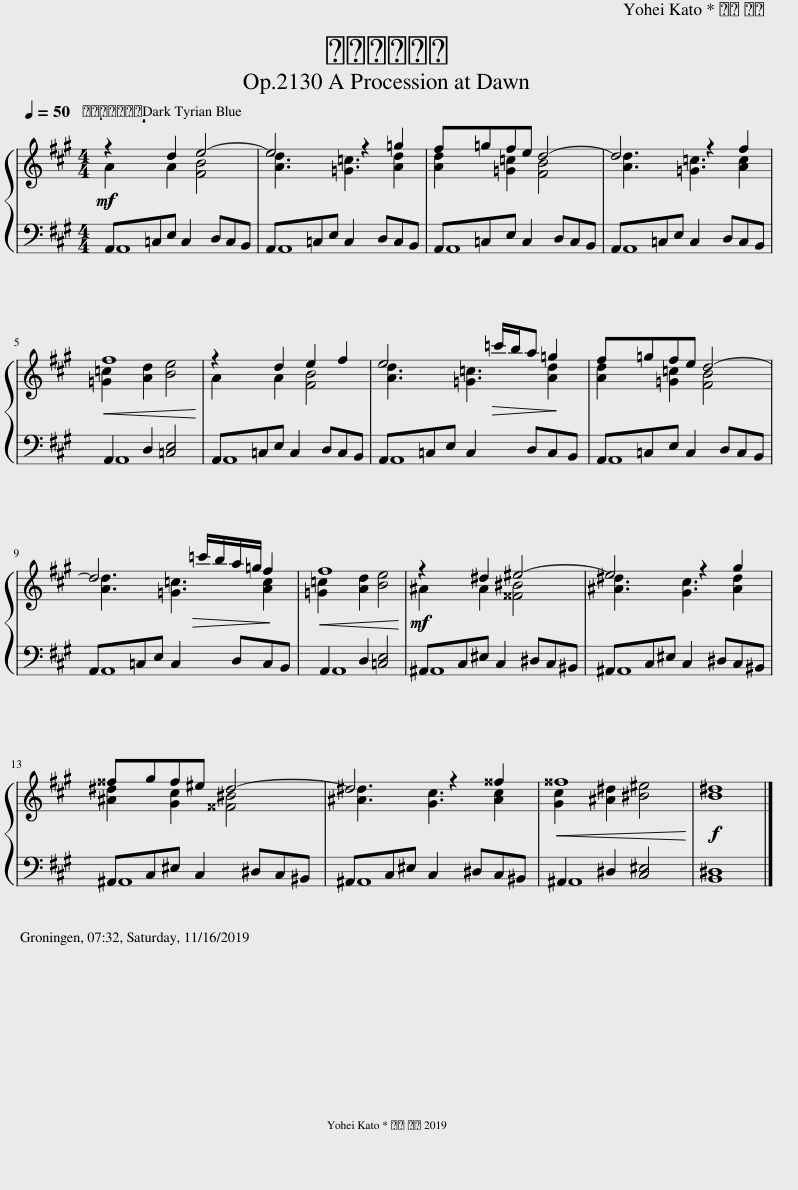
X:1
%%score { ( 1 2 ) | ( 3 4 ) }
L:1/8
Q:1/4=50
M:4/4
I:linebreak $
K:A
V:1 treble
V:2 treble
V:3 bass
V:4 bass
V:1
!mf! A2 A2 [FB]4 | [Ad]3 [=G=c]3 [Ad]2 | [Ad]2 [=G=c]2 [FB]4 | [Ad]3 [=G=c]3 [Ac]2 |$!<(! [=G=c]2 [Ad]2 [Be]4!<)! | %5
 A2 A2 [FB]4 | [Ad]3!>(! [=G=c]3 [Ad]2!>)! | [Ad]2 [=G=c]2 [FB]4 |$ [Ad]3!>(! [=G=c]3 [Ac]2!>)! |!<(! [=G=c]2 [Ad]2 [Be]4!<)! | %10
!mf! ^A2 A2 [^^F^B]4 | [^A^d]3 [Gc]3 [Ad]2 |$ [^A^d]2 [Gc]2 [^^F^B]4 | [^A^d]3 [Gc]3 [Ac]2 |!<(! [Gc]2 [^A^d]2 [^B^e]4!<)! | %15
!f! [B^d]8 |] %16
V:2
 z2 d2 e4- | e4 z2 =g2 | f=gfe d4- | d4 z2 f2 |$ f8 | %5
 z2 d2 e2 f2 | e4 =c'/b/a =g2 | f=gfe d4- |$ d4 =c'/b/a/=g/ f2 | f8 | %10
 z2 ^d2 ^e4- | e4 z2 g2 |$ ^^fgf^e ^d4- | d4 z2 ^^f2 | ^^f8 | %15
 x8 |] %16
V:3
 A,,8 | A,,8 | A,,8 | A,,8 |$ A,,8 | %5
 A,,8 | A,,8 | A,,8 |$ A,,8 | A,,8 | %10
 ^A,,8 | ^A,,8 |$ ^A,,8 | ^A,,8 | ^A,,8 | %15
 [B,,^D,]8 |] %16
V:4
 A,,=C,E, C,2 D,C,B,, | A,,=C,E, C,2 D,C,B,, | A,,=C,E, C,2 D,C,B,, | A,,=C,E, C,2 D,C,B,, |$ A,,2 D,2 [=C,E,]4 | %5
 A,,=C,E, C,2 D,C,B,, | A,,=C,E, C,2 D,C,B,, | A,,=C,E, C,2 D,C,B,, |$ A,,=C,E, C,2 D,C,B,, | A,,2 D,2 [=C,E,]4 | %10
 ^A,,C,^E, C,2 ^D,C,^B,, | ^A,,C,^E, C,2 ^D,C,^B,, |$ ^A,,C,^E, C,2 ^D,C,^B,, | ^A,,C,^E, C,2 ^D,C,^B,, | ^A,,2 ^D,2 [C,^E,]4 | %15
 x8 |] %16
